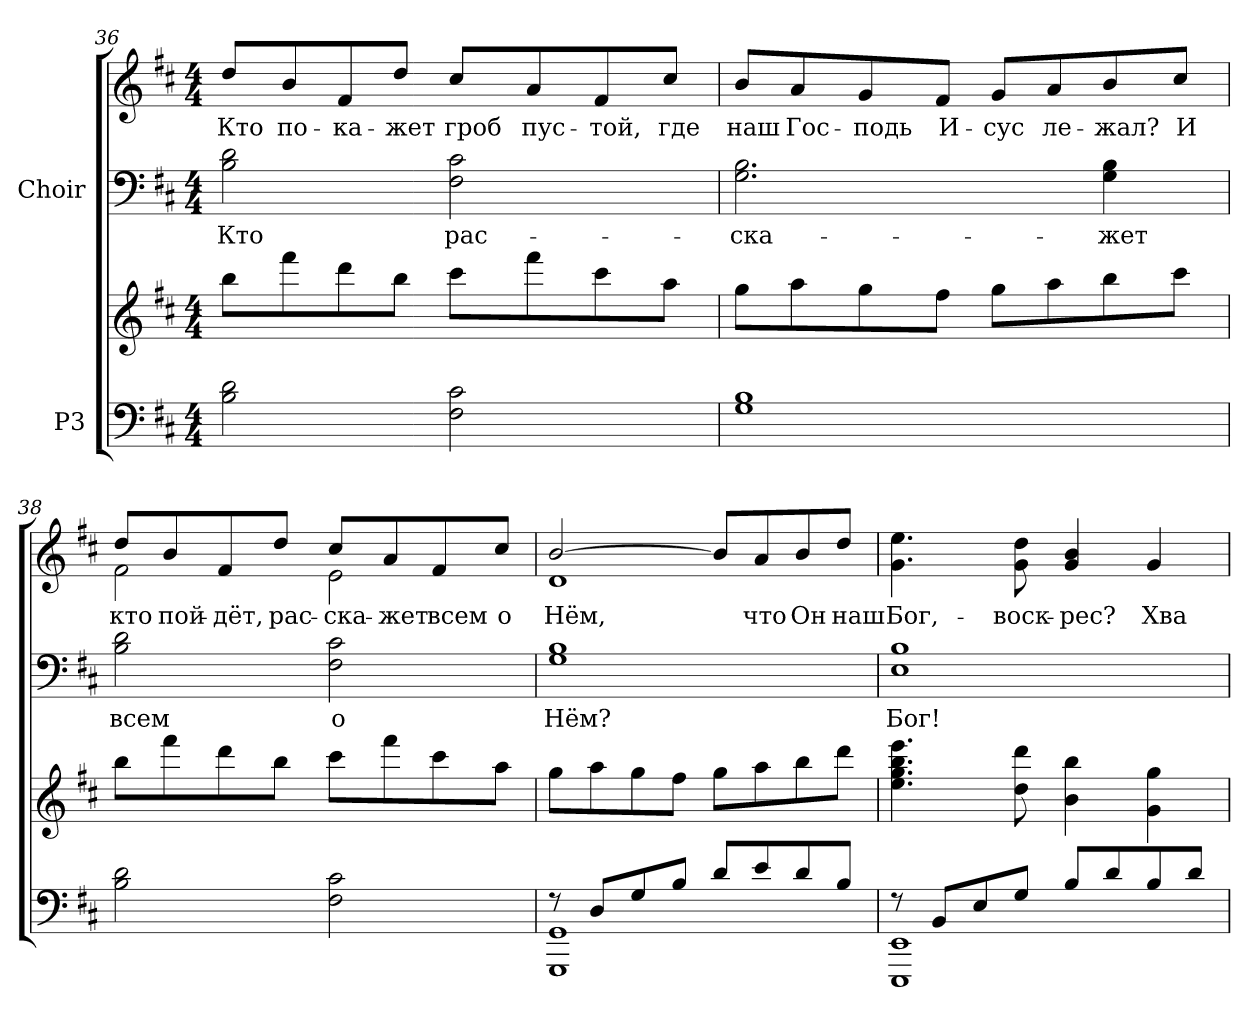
**kern	**kern	**kern	**text	**kern	**text
*part2	*part2	*part1	*part1	*part1	*part1
*staff4	*staff3	*staff2	*staff2	*staff1	*staff1
*I"P3	*	*I"Choir	*	*	*
!!LO:LB:g=z
*clefF4	*clefG2	*clefF4	*	*clefG2	*
*k[f#c#]	*k[f#c#]	*k[f#c#]	*	*k[f#c#]	*
*D:	*D:	*D:	*	*D:	*
*M4/4	*M4/4	*M4/4	*	*M4/4	*
=36	=36	=36	=36	=36	=36
!	!	!	!LO:LY:a:color=#000000	!	!
!	!	!	!	!	!LO:LY:b:color=#000000
2Bi\ 2di	8bbi\L	2Bi\ 2di	Кто	8ddi/L	Кто
!	!	!	!	!	!LO:LY:b:color=#000000
.	8fff#i\	.	.	8bi/	по-
!	!	!	!	!	!LO:LY:b:color=#000000
.	8dddi\	.	.	8f#i/	-ка-
!	!	!	!	!	!LO:LY:b:color=#000000
.	8bbi\J	.	.	8ddi/J	-жет
!	!	!	!LO:LY:a:color=#000000	!	!
!	!	!	!	!	!LO:LY:b:color=#000000
2F#i\ 2c#i	8ccc#i\L	2F#i\ 2c#i	рас-	8cc#i/L	гроб
!	!	!	!	!	!LO:LY:b:color=#000000
.	8fff#i\	.	.	8ai/	пус-
!	!	!	!	!	!LO:LY:b:color=#000000
.	8ccc#i\	.	.	8f#i/	-той,
!	!	!	!	!	!LO:LY:b:color=#000000
.	8aai\J	.	.	8cc#i/J	где
=37	=37	=37	=37	=37	=37
!	!	!	!LO:LY:a:color=#000000	!	!
!	!	!	!	!	!LO:LY:b:color=#000000
1Gi 1Bi	8ggi\L	2.Gi\ 2.Bi	-ска-	8bi/L	наш
!	!	!	!	!	!LO:LY:b:color=#000000
.	8aai\	.	.	8ai/	Гос-
!	!	!	!	!	!LO:LY:b:color=#000000
.	8ggi\	.	.	8gi/	-подь
!	!	!	!	!	!LO:LY:b:color=#000000
.	8ff#i\J	.	.	8f#i/J	И-
!	!	!	!	!	!LO:LY:b:color=#000000
.	8ggi\L	.	.	8gi/L	-сус
!	!	!	!	!	!LO:LY:b:color=#000000
.	8aai\	.	.	8ai/	ле-
!	!	!	!LO:LY:a:color=#000000	!	!
!	!	!	!	!	!LO:LY:b:color=#000000
.	8bbi\	4Gi\ 4Bi	-жет	8bi/	-жал?
!	!	!	!	!	!LO:LY:b:color=#000000
.	8ccc#i\J	.	.	8cc#i/J	И
!!LO:PB:g=z
=38	=38	=38	=38	=38	=38
!	!	!	!LO:LY:a:color=#000000	!	!
!	!	!	!	!	!LO:LY:b:color=#000000
*	*	*	*	*^	*
2Bi\ 2di	8bbi\L	2Bi\ 2di	всем	8ddi/L	2f#i\	кто
!	!	!	!	!	!	!LO:LY:b:color=#000000
.	8fff#i\	.	.	8bi/	.	пой-
!	!	!	!	!	!	!LO:LY:b:color=#000000
.	8dddi\	.	.	8f#i/	.	-дёт,
!	!	!	!	!	!	!LO:LY:b:color=#000000
.	8bbi\J	.	.	8ddi/J	.	рас-
!	!	!	!LO:LY:a:color=#000000	!	!	!
!	!	!	!	!	!	!LO:LY:b:color=#000000
2F#i\ 2c#i	8ccc#i\L	2F#i\ 2c#i	о	8cc#i/L	2ei\	-ска-
!	!	!	!	!	!	!LO:LY:b:color=#000000
.	8fff#i\	.	.	8ai/	.	-жет
!	!	!	!	!	!	!LO:LY:b:color=#000000
.	8ccc#i\	.	.	8f#i/	.	всем
!	!	!	!	!	!	!LO:LY:b:color=#000000
.	8aai\J	.	.	8cc#i/J	.	о
=39	=39	=39	=39	=39	=39	=39
*^	*	*	*	*	*	*
!	!	!	!	!LO:LY:a:color=#000000	!	!	!
!	!	!	!	!	!	!	!LO:LY:b:color=#000000
8r	1GGGi 1GGi	8ggi\L	1Gi 1Bi	Нём?	[>2bi/	1di	Нём,
8Di/L	.	8aai\	.	.	.	.	.
8Gi/	.	8ggi\	.	.	.	.	.
8Bi/J	.	8ff#i\J	.	.	.	.	.
8di/L	.	8ggi\L	.	.	8bi/L]	.	.
!	!	!	!	!	!	!	!LO:LY:b:color=#000000
8ei/	.	8aai\	.	.	8ai/	.	что
!	!	!	!	!	!	!	!LO:LY:b:color=#000000
8di/	.	8bbi\	.	.	8bi/	.	Он
!	!	!	!	!	!	!	!LO:LY:b:color=#000000
8Bi/J	.	8dddi\J	.	.	8ddi/J	.	наш
*	*	*	*	*	*v	*v	*
=40	=40	=40	=40	=40	=40	=40
!	!	!	!	!LO:LY:a:color=#000000	!	!
!	!	!	!	!	!	!LO:LY:b:color=#000000
8r	1EEEi 1EEi	4.eei\ 4.ggi 4.bbi 4.eeei	1Ei 1Bi	Бог!	4.gi\ 4.eei	Бог,-
8BBi/L	.	.	.	.	.	.
8Ei/	.	.	.	.	.	.
!	!	!	!	!	!	!LO:LY:b:color=#000000
8Gi/J	.	8ddi\ 8dddi	.	.	8gi\ 8ddi	-воск-
!	!	!	!	!	!	!LO:LY:b:color=#000000
8Bi/L	.	4bi\ 4bbi	.	.	4gi/ 4bi	-рес?
8di/	.	.	.	.	.	.
!	!	!	!	!	!	!LO:LY:b:color=#000000
8Bi/	.	4gi\ 4ggi	.	.	4gi/	Хва-
8di/J	.	.	.	.	.	.
*v	*v	*	*	*	*	*
=	=	=	=	=	=
*-	*-	*-	*-	*-	*-
